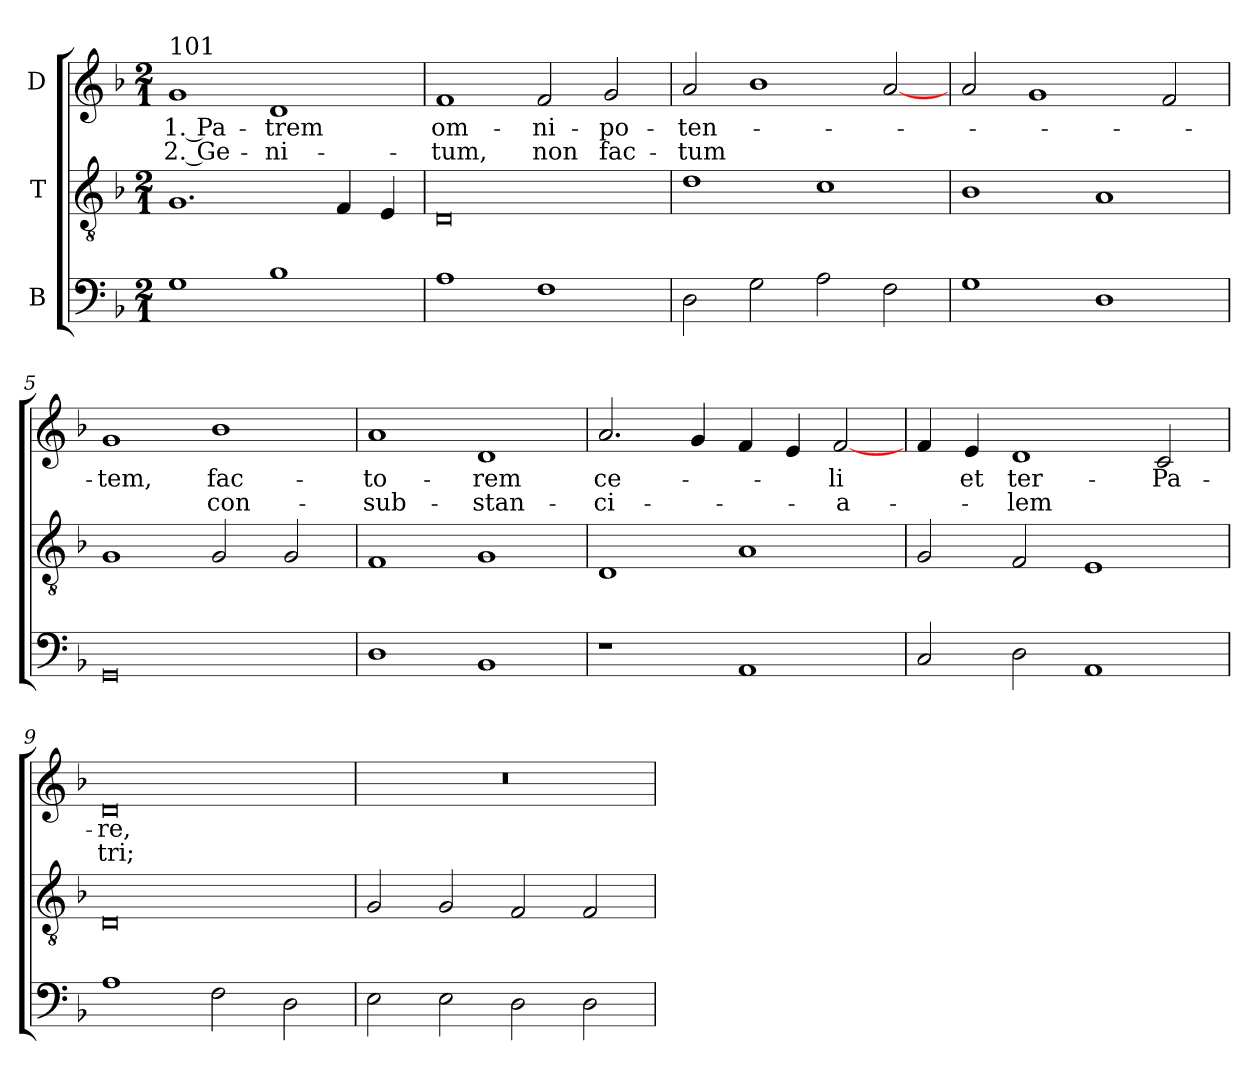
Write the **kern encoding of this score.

**kern	**kern	**kern	**text	**text
*part3	*part2	*part1	*part1	*part1
*staff3	*staff2	*staff1	*staff1	*staff1
*I"B	*I"T	*I"D	*	*
!!LO:PB:g=z
*clefF4	*clefGv2	*clefG2	*	*
*	*ITrd7c12	*	*	*
*k[b-]	*k[b-]	*k[b-]	*	*
*F:	*F:	*F:	*	*
*M2/1	*M2/1	*M2/1	*	*
=1	=1	=1	=1	=1
!	!	!LO:TX:a:t=101	!	!
!	!	!	!LO:LY:b:color=#000000	!LO:LY:b:color=#000000
1Gi\	1.GGi/	1gi/	1. Pa-	2. Ge-
!	!	!	!LO:LY:b:color=#000000	!LO:LY:b:color=#000000
1B-i\	.	1di/	-trem	-ni-
.	4FFi/	.	.	.
.	4EEi/	.	.	.
=2	=2	=2	=2	=2
!	!	!	!LO:LY:b:color=#000000	!LO:LY:b:color=#000000
1Ai\	0DDi/	1fi/	om-	-tum,
!	!	!	!LO:LY:b:color=#000000	!LO:LY:b:color=#000000
1Fi\	.	2fi/	-ni-	non
!	!	!	!LO:LY:b:color=#000000	!LO:LY:b:color=#000000
.	.	2gi/	-po-	fac-
=3	=3	=3	=3	=3
!	!	!	!LO:LY:b:color=#000000	!LO:LY:b:color=#000000
2Di\	1Di\	2ai/	-ten-	-tum
2Gi\	.	1b-i/	.	.
2Ai\	1Ci\	.	.	.
2Fi\	.	[2ai/	.	.
=4	=4	=4	=4	=4
1Gi\	1BB-i/	2ai/	.	.
.	.	1gi/	.	.
1Di/	1AAi/	.	.	.
.	.	2fi/	.	.
=5	=5	=5	=5	=5
!	!	!	!LO:LY:b:color=#000000	!
0GGi/	1GGi/	1gi/	-tem,	.
!	!	!	!LO:LY:b:color=#000000	!LO:LY:b:color=#000000
.	2GGi/	1b-i/	fac-	con-
.	2GGi/	.	.	.
!!LO:LB:g=z
=6	=6	=6	=6	=6
!	!	!	!LO:LY:b:color=#000000	!LO:LY:b:color=#000000
1Di/	1FFi/	1ai/	-to-	-sub-
!	!	!	!LO:LY:b:color=#000000	!LO:LY:b:color=#000000
1BB-i/	1GGi/	1di/	-rem	-stan-
=7	=7	=7	=7	=7
!	!	!	!LO:LY:b:color=#000000	!LO:LY:b:color=#000000
1r	1DDi/	2.ai/	ce-	-ci-
.	.	4gi/	.	.
1AAi/	1AAi/	4fi/	.	.
.	.	4ei/	.	.
!	!	!	!LO:LY:b:color=#000000	!LO:LY:b:color=#000000
.	.	[2fi/	-li	-a-
=8	=8	=8	=8	=8
2Ci/	2GGi/	4fi/	.	.
!	!	!	!LO:LY:b:color=#000000	!
.	.	4ei/	et	.
!	!	!	!LO:LY:b:color=#000000	!LO:LY:b:color=#000000
2Di\	2FFi/	1di/	ter-	-lem
1AAi/	1EEi/	.	.	.
!	!	!	!LO:LY:b:color=#000000	!
.	.	2ci/	Pa-	.
=9	=9	=9	=9	=9
!	!	!	!LO:LY:b:color=#000000	!LO:LY:b:color=#000000
1Ai\	0DDi/	0di/	-re,	-tri;
2Fi\	.	.	.	.
2Di\	.	.	.	.
=10	=10	=10	=10	=10
2Ei\	2GGi/	0r	.	.
2Ei\	2GGi/	.	.	.
2Di\	2FFi/	.	.	.
2Di\	2FFi/	.	.	.
=	=	=	=	=
*-	*-	*-	*-	*-
